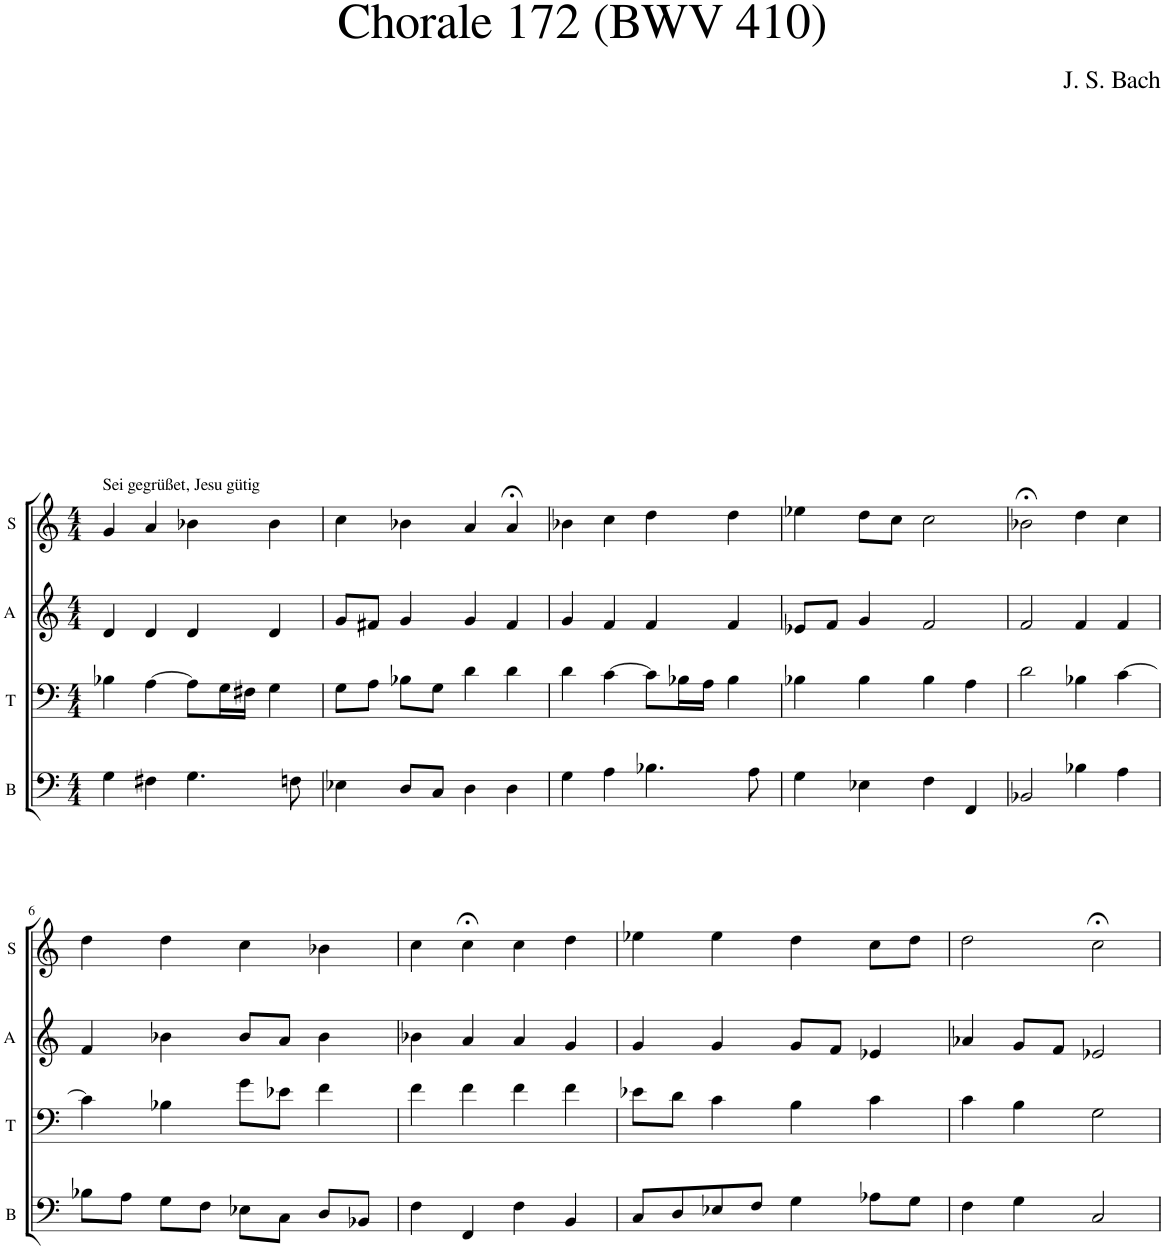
**kern	**kern	**kern	**kern
*part4	*part3	*part2	*part1
*staff4	*staff3	*staff2	*staff1
*I"B	*I"T	*I"A	*I"S
*I'B	*I'T	*I'A	*I'S
*clefF4	*clefF4	*clefG2	*clefG2
*k[]	*k[]	*k[]	*k[]
*M4/4	*M4/4	*M4/4	*M4/4
=1	=1	=1	=1
!	!	!	!LO:TX:a:t=Sei gegrüßet, Jesu gütig
4G\	4B-X\	4d/	4g/
4F#X\	[4A\	4d/	4a/
4.G\	8A\L]	4d/	4b-X\
.	16G\L	.	.
.	16F#X\JJ	.	.
.	4G\	4d/	4b-\
8Fn\	.	.	.
=2	=2	=2	=2
4E-X\	8G\L	8g/L	4cc\
.	8A\J	8f#X/J	.
8D/L	8B-X\L	4g/	4b-X\
8C/J	8G\J	.	.
4D\	4d\	4g/	4a/
4D\	4d\	4f#/	4a;</
=3	=3	=3	=3
4G\	4d\	4g/	4b-X\
4A\	[4c\	4f/	4cc\
4.B-X\	8c\L]	4f/	4dd\
.	16B-X\L	.	.
.	16A\JJ	.	.
.	4B-\	4f/	4dd\
8A\	.	.	.
=4	=4	=4	=4
4G\	4B-X\	8e-X/L	4ee-X\
.	.	8f/J	.
4E-X\	4B-\	4g/	8dd\L
.	.	.	8cc\J
4F\	4B-\	2f/	2cc\
4FF/	4A\	.	.
=5	=5	=5	=5
2BB-X/	2d\	2f/	2b-X;<\
4B-X\	4B-X\	4f/	4dd\
4A\	[4c\	4f/	4cc\
!!LO:LB:g=z
=6	=6	=6	=6
8B-X\L	4c\]	4f/	4dd\
8A\J	.	.	.
8G\L	4B-X\	4b-X\	4dd\
8F\J	.	.	.
8E-X\L	8g\L	8b-/L	4cc\
8C\J	8e-X\J	8a/J	.
8D/L	4f\	4b-\	4b-X\
8BB-X/J	.	.	.
=7	=7	=7	=7
4F\	4f\	4b-X\	4cc\
4FF/	4f\	4a/	4cc;<\
4F\	4f\	4a/	4cc\
4BB/	4f\	4g/	4dd\
=8	=8	=8	=8
8C/L	8e-X\L	4g/	4ee-X\
8D/	8d\J	.	.
8E-X/	4c\	4g/	4ee-\
8F/J	.	.	.
4G\	4B\	8g/L	4dd\
.	.	8f/J	.
8A-X\L	4c\	4e-X/	8cc\L
8G\J	.	.	8dd\J
=9	=9	=9	=9
4F\	4c\	4a-X/	2dd\
4G\	4B\	8g/L	.
.	.	8f/J	.
2C/	2G\	2e-X/	2cc;<\
=	=	=	=
*-	*-	*-	*-
